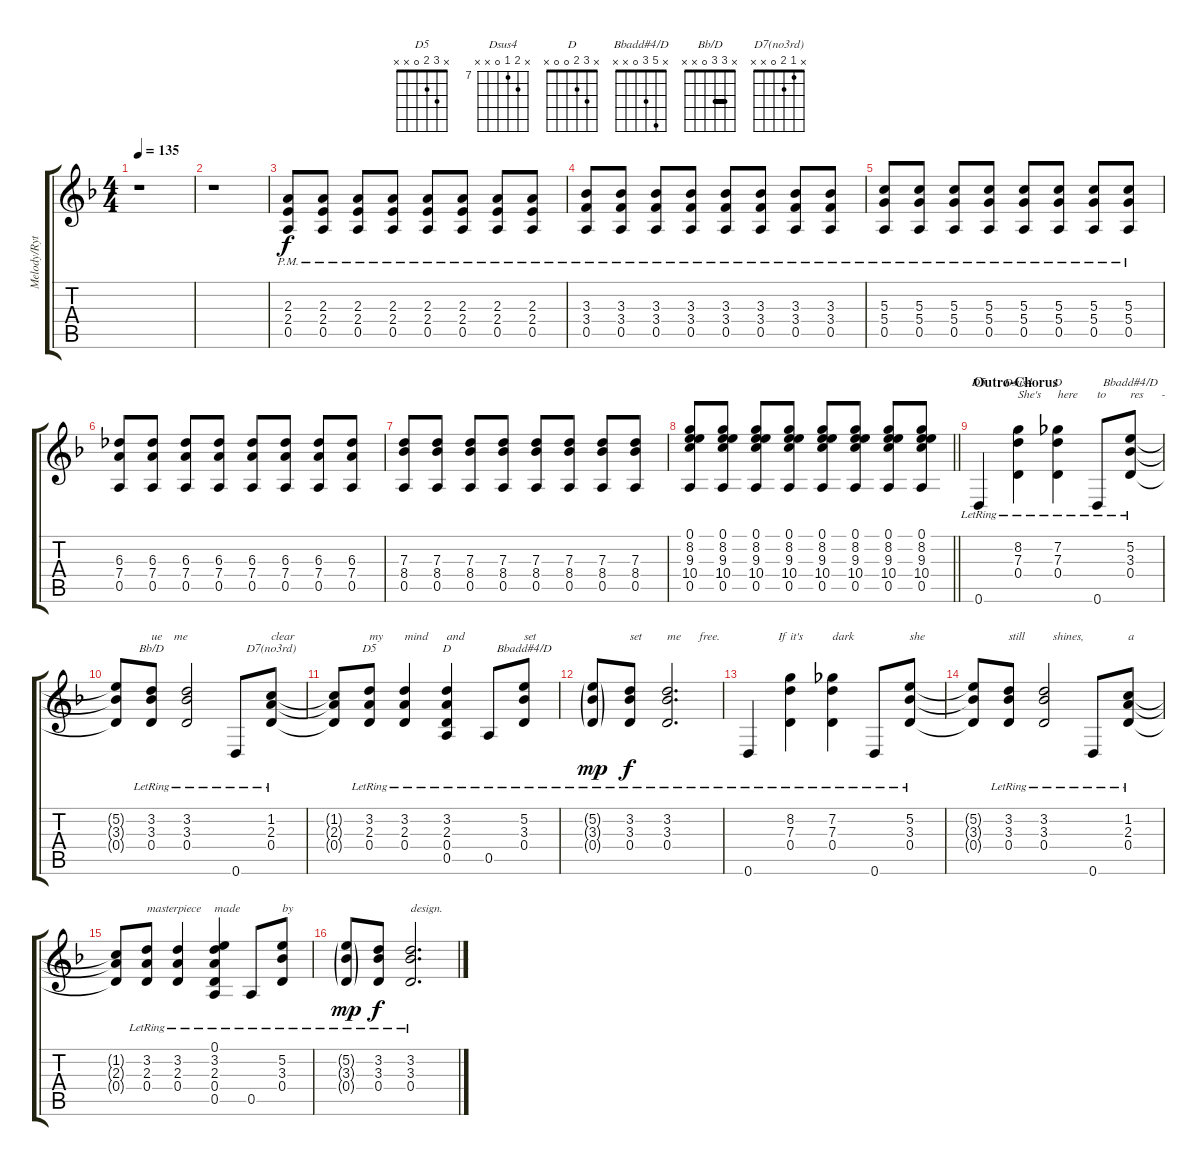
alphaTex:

\track ("Melody/Rythem #1" "Melody/Ryt") {instrument distortionguitar bank 125}
\staff {score tabs}
\tuning (E4 B3 G3 D3 A2 D2) {hide}
\chord ("D5" x x x x x 0)
\chord ("Dsus4" x 8 7 0 x x) {firstfret 7}
\chord ("D" x 7 7 0 x x) {firstfret 7 barre 7}
\chord ("Bbadd#4/D" 0 3 3 0 x x)
\chord ("Bb/D" x 3 3 0 x x) {barre 3}
\chord ("D7(no3rd)" x 1 2 0 x x)
\chord ("D5" x 3 2 0 x x)
\chord ("D" x 3 2 0 0 x)
\chord ("Bbadd#4/D" x 5 3 0 x x)
\ts (4 4)
\tempo 135
\clef g2
\ks f
r.1{dy f} |
r.1 |
(2.3{pm} 2.4{pm} 0.5{pm}).8 (2.3{pm} 2.4{pm} 0.5{pm}).8 (2.3{pm} 2.4{pm} 0.5{pm}).8 (2.3{pm} 2.4{pm} 0.5{pm}).8 (2.3{pm} 2.4{pm} 0.5{pm}).8 (2.3{pm} 2.4{pm} 0.5{pm}).8 (2.3{pm} 2.4{pm} 0.5{pm}).8 (2.3{pm} 2.4{pm} 0.5{pm}).8 |
(3.3{pm} 3.4{pm} 0.5{pm}).8 (3.3{pm} 3.4{pm} 0.5{pm}).8 (3.3{pm} 3.4{pm} 0.5{pm}).8 (3.3{pm} 3.4{pm} 0.5{pm}).8 (3.3{pm} 3.4{pm} 0.5{pm}).8 (3.3{pm} 3.4{pm} 0.5{pm}).8 (3.3{pm} 3.4{pm} 0.5{pm}).8 (3.3{pm} 3.4{pm} 0.5{pm}).8 |
(5.3{pm} 5.4{pm} 0.5{pm}).8 (5.3{pm} 5.4{pm} 0.5{pm}).8 (5.3{pm} 5.4{pm} 0.5{pm}).8 (5.3{pm} 5.4{pm} 0.5{pm}).8 (5.3{pm} 5.4{pm} 0.5{pm}).8 (5.3{pm} 5.4{pm} 0.5{pm}).8 (5.3{pm} 5.4{pm} 0.5{pm}).8 (5.3{pm} 5.4{pm} 0.5{pm}).8 |
(6.3 7.4 0.5).8 (6.3 7.4 0.5).8 (6.3 7.4 0.5).8 (6.3 7.4 0.5).8 (6.3 7.4 0.5).8 (6.3 7.4 0.5).8 (6.3 7.4 0.5).8 (6.3 7.4 0.5).8 |
(7.3 8.4 0.5).8 (7.3 8.4 0.5).8 (7.3 8.4 0.5).8 (7.3 8.4 0.5).8 (7.3 8.4 0.5).8 (7.3 8.4 0.5).8 (7.3 8.4 0.5).8 (7.3 8.4 0.5).8 |
\barLineRight lightlight
(0.1 8.2 9.3 10.4 0.5).8 (0.1 8.2 9.3 10.4 0.5).8 (0.1 8.2 9.3 10.4 0.5).8 (0.1 8.2 9.3 10.4 0.5).8 (0.1 8.2 9.3 10.4 0.5).8 (0.1 8.2 9.3 10.4 0.5).8 (0.1 8.2 9.3 10.4 0.5).8 (0.1 8.2 9.3 10.4 0.5).8 |
\section ("" "Outro-Chorus")
0.6{lr}.4{ch "D5"} (8.2{lr} 7.3{lr} 0.4{lr}).4{ch "Dsus4" txt "She's"} (7.2{lr} 7.3{lr} 0.4{lr}).4{ch "D" txt "here"} 0.6{lr}.8{txt "to"} (5.2{lr} 3.3{lr} 0.4{lr}).8{ch "Bbadd#4/D" txt "res      - "} |
(5.2{t} 3.3{t} 0.4{t}).8 (3.2{lr} 3.3{lr} 0.4{lr}).8{ch "Bb/D" txt "ue    me"} (3.2{lr} 3.3{lr} 0.4{lr}).2 0.6{lr}.8 (1.2{lr} 2.3{lr} 0.4{lr}).8{ch "D7(no3rd)" txt "clear"} |
(1.2{t} 2.3{t} 0.4{t}).8 (3.2{lr} 2.3{lr} 0.4{lr}).8{ch "D5" txt "my"} (3.2{lr} 2.3{lr} 0.4{lr}).4{txt "mind"} (3.2{lr} 2.3{lr} 0.4{lr} 0.5{lr}).4{ch "D" txt "and"} 0.5{lr}.8 (5.2{lr} 3.3{lr} 0.4{lr}).8{ch "Bbadd#4/D" txt "set"} |
(5.2{g lr} 3.3{g lr} 0.4{g lr}).8{dy mp} (3.2{lr} 3.3{lr} 0.4{lr}).8{txt "set" dy f} (3.2{lr} 3.3{lr} 0.4{lr}).2{d txt "me      free."} |
0.6{lr}.4{txt "          If"} (8.2{lr} 7.3{lr} 0.4{lr}).4{txt "it's"} (7.2{lr} 7.3{lr} 0.4{lr}).4{txt "dark"} 0.6{lr}.8 (5.2{lr} 3.3{lr} 0.4{lr}).8{txt "she"} |
(5.2{t} 3.3{t} 0.4{t}).8 (3.2{lr} 3.3{lr} 0.4{lr}).8{txt "still"} (3.2{lr} 3.3{lr} 0.4{lr}).2{txt "   shines,"} 0.6{lr}.8 (1.2{lr} 2.3{lr} 0.4{lr}).8{txt "a "} |
(1.2{t} 2.3{t} 0.4{t}).8 (3.2{lr} 2.3{lr} 0.4{lr}).8{txt "masterpiece"} (3.2{lr} 2.3{lr} 0.4{lr}).4 (0.1{lr} 3.2{lr} 2.3{lr} 0.4{lr} 0.5{lr}).4{txt "made"} 0.5{lr}.8 (5.2{lr} 3.3{lr} 0.4{lr}).8{txt "by"} |
(5.2{g lr} 3.3{g lr} 0.4{g lr}).8{dy mp} (3.2{lr} 3.3{lr} 0.4{lr}).8{dy f} (3.2{lr} 3.3{lr} 0.4{lr}).2{d txt "design."}
